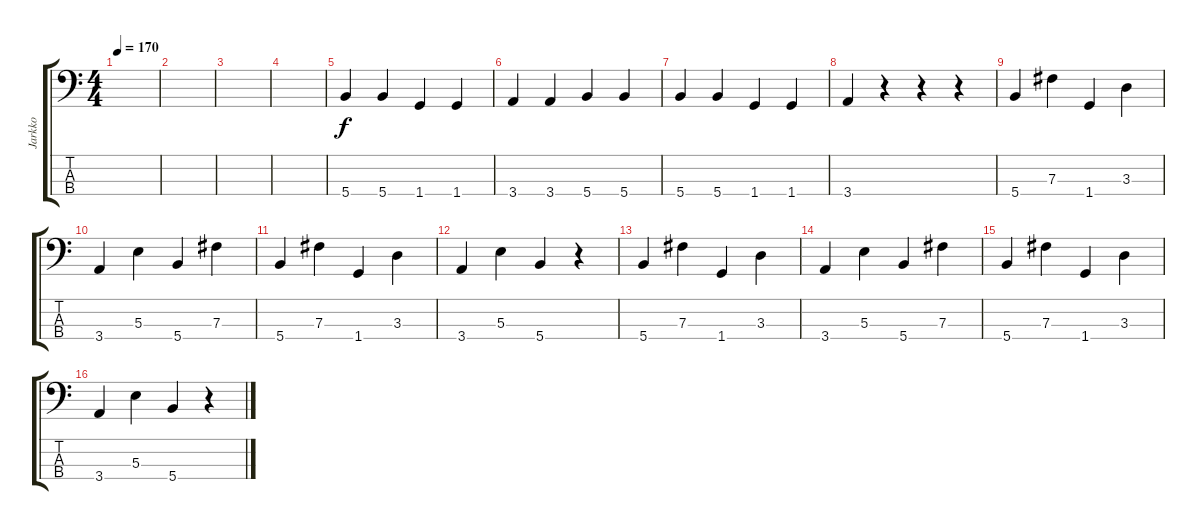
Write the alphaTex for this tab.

\track ("Jarkko" "Jarkko") {instrument electricbassfinger}
\staff {score tabs}
\tuning (A2 E2 B1 Gb1) {hide}
\ts (4 4)
\tempo 170
\clef f4
\ks c
|
|
|
|
5.4.4 5.4.4 1.4.4 1.4.4 |
3.4.4 3.4.4 5.4.4 5.4.4 |
5.4.4 5.4.4 1.4.4 1.4.4 |
3.4.4 r.4 r.4 r.4 |
5.4.4 7.3.4 1.4.4 3.3.4 |
3.4.4 5.3.4 5.4.4 7.3.4 |
5.4.4 7.3.4 1.4.4 3.3.4 |
3.4.4 5.3.4 5.4.4 r.4 |
5.4.4 7.3.4 1.4.4 3.3.4 |
3.4.4 5.3.4 5.4.4 7.3.4 |
5.4.4 7.3.4 1.4.4 3.3.4 |
3.4.4 5.3.4 5.4.4 r.4
